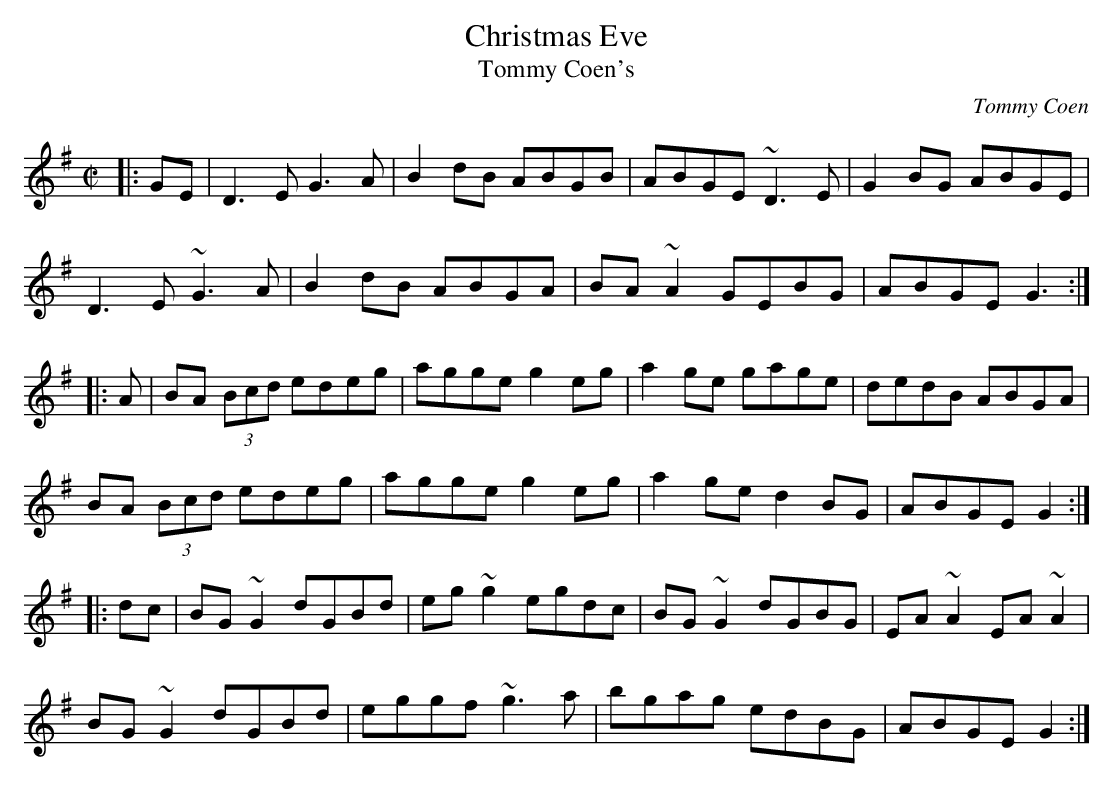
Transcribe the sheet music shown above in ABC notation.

X:1
T:Christmas Eve
T:Tommy Coen's
M:C|
E:7
C:Tommy Coen
K:G
|:GE|D3 E G3 A|B2 dB ABGB|ABGE ~D3 E|G2 BG ABGE|
D3 E ~G3 A|B2 dB ABGA|BA ~A2 GEBG| ABGE G3:|
|:A|BA (3Bcd edeg|agge g2 eg|a2 ge gage|dedB ABGA|
BA (3Bcd edeg|agge g2 eg|a2 ge d2 BG| ABGE G2:|
|:dc|BG ~G2 dGBd|eg ~g2 egdc|BG ~G2 dGBG|EA ~A2 EA ~A2|
BG ~G2 dGBd|eggf ~g3 a|bgag edBG|ABGE G2:|
